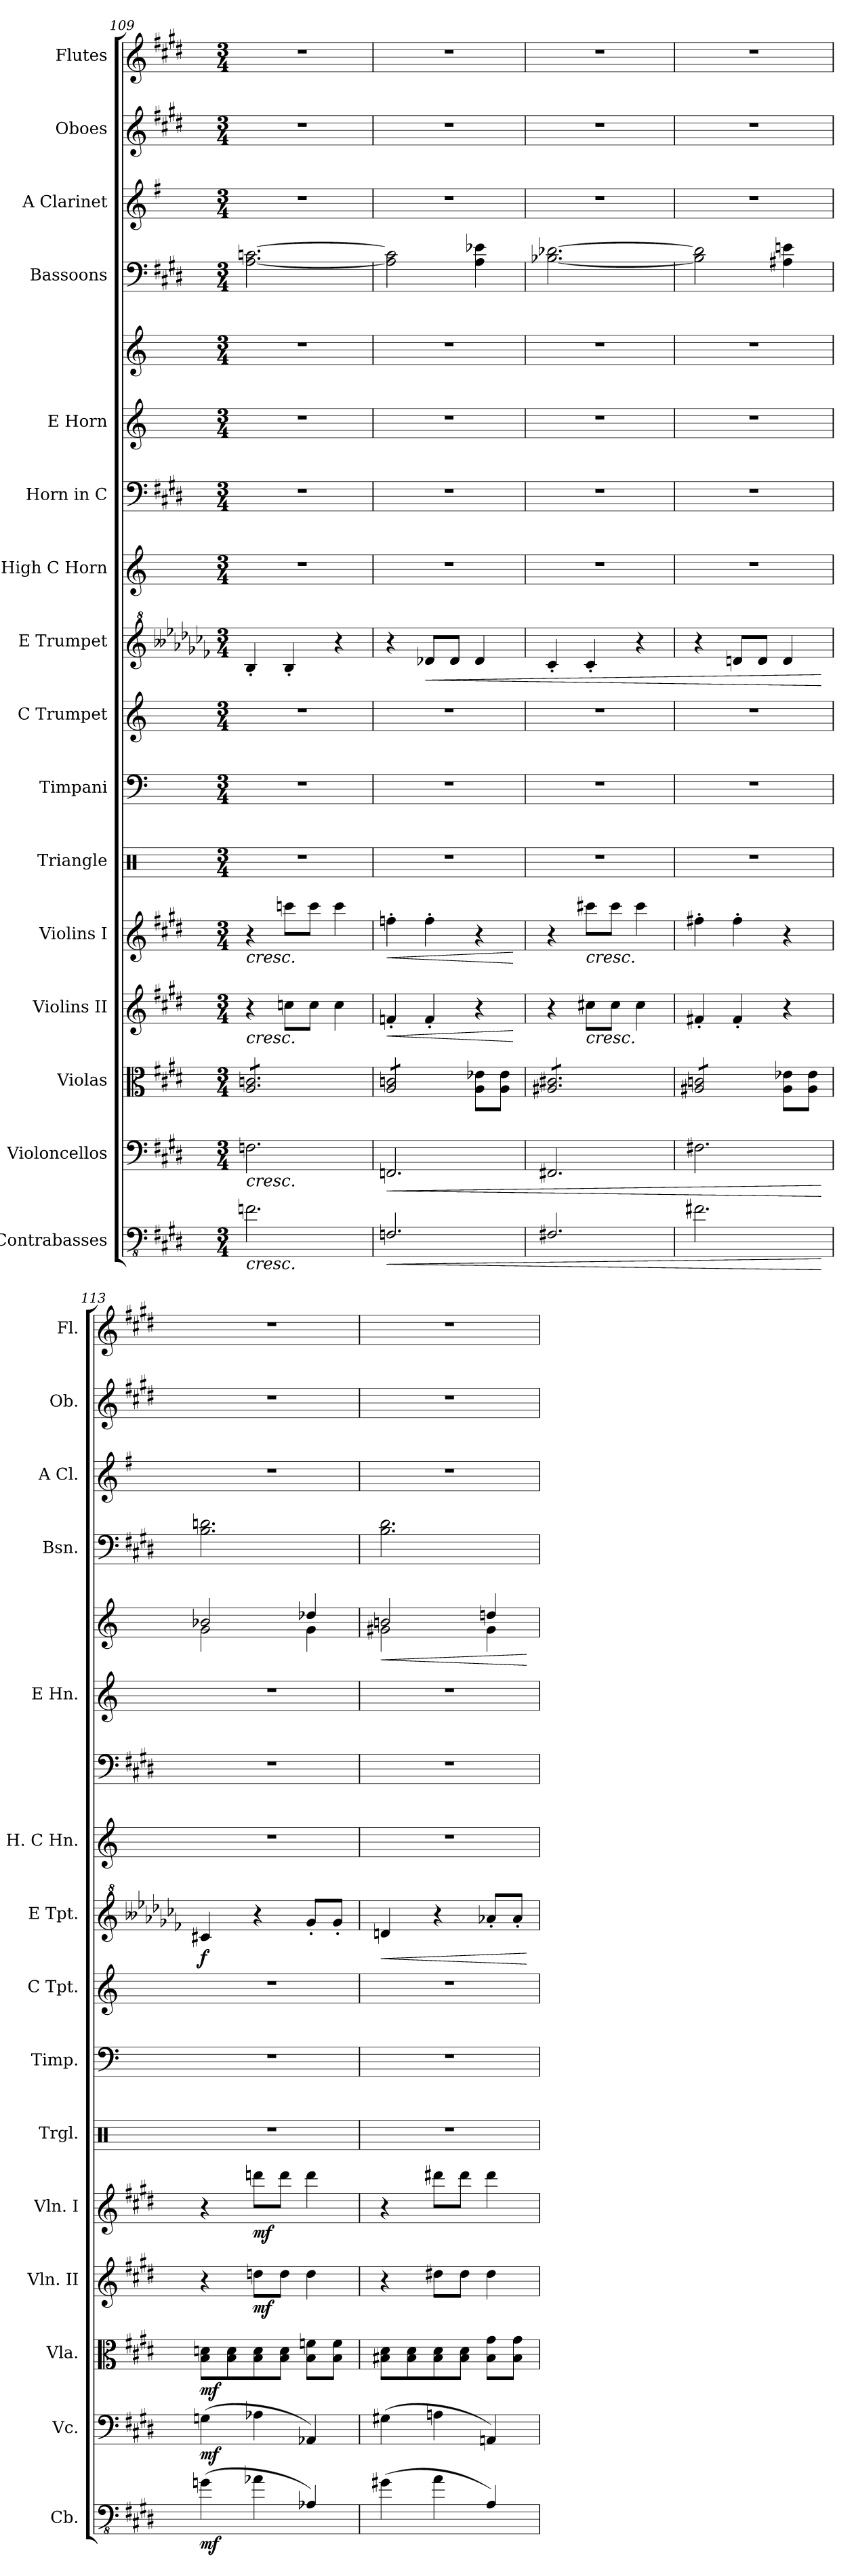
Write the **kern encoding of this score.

**kern	**dynam	**kern	**dynam	**kern	**dynam	**kern	**dynam	**kern	**dynam	**kern	**kern	**kern	**kern	**dynam	**kern	**kern	**kern	**kern	**dynam	**kern	**kern	**kern	**kern
*part16	*part16	*part15	*part15	*part14	*part14	*part13	*part13	*part12	*part12	*part11	*part10	*part9	*part8	*part8	*part7	*part6	*part5	*part5	*part5	*part4	*part3	*part2	*part1
*staff17	*staff17	*staff16	*staff16	*staff15	*staff15	*staff14	*staff14	*staff13	*staff13	*staff12	*staff11	*staff10	*staff9	*staff9	*staff8	*staff7	*staff6	*staff5	*staff5/6	*staff4	*staff3	*staff2	*staff1
*I"Contrabasses	*	*I"Violoncellos	*	*I"Violas	*	*I"Violins II	*	*I"Violins I	*	*I"Triangle	*I"Timpani	*I"C Trumpet	*I"E Trumpet	*	*I"High C Horn	*I"Horn in C	*I"E Horn	*	*	*I"Bassoons	*I"A Clarinet	*I"Oboes	*I"Flutes
*I'Cb.	*	*I'Vc.	*	*I'Vla.	*	*I'Vln. II	*	*I'Vln. I	*	*I'Trgl.	*I'Timp.	*I'C Tpt.	*I'E Tpt.	*	*I'H. C Hn.	*	*I'E Hn.	*	*	*I'Bsn.	*I'A Cl.	*I'Ob.	*I'Fl.
*clefFv4	*	*clefF4	*	*clefC3	*	*clefG2	*	*clefG2	*	*clefX	*clefF4	*clefG2	*clefG^2	*	*clefG2	*clefF4	*clefG2	*clefG2	*	*clefF4	*clefG2	*clefG2	*clefG2
*ITrd7c12	*	*	*	*	*	*	*	*	*	*	*	*	*ITrd-3c-4	*	*ITrd7c12	*ITrd7c12	*ITrd5c8	*ITrd5c8	*	*	*ITrd2c3	*	*
*k[f#c#g#d#]	*	*k[f#c#g#d#]	*	*k[f#c#g#d#]	*	*k[f#c#g#d#]	*	*k[f#c#g#d#]	*	*k[]	*k[]	*k[]	*k[b--e-a-d-g-c-f-]	*	*k[]	*k[f#c#g#d#]	*k[f#c#g#d#]	*k[f#c#g#d#]	*	*k[f#c#g#d#]	*k[f#c#g#d#]	*k[f#c#g#d#]	*k[f#c#g#d#]
*M3/4	*	*M3/4	*	*M3/4	*	*M3/4	*	*M3/4	*	*M3/4	*M3/4	*M3/4	*M3/4	*	*M3/4	*M3/4	*M3/4	*M3/4	*	*M3/4	*M3/4	*M3/4	*M3/4
=109	=109	=109	=109	=109	=109	=109	=109	=109	=109	=109	=109	=109	=109	=109	=109	=109	=109	=109	=109	=109	=109	=109	=109
!	!	!	!	!	!	!	!	!LO:TX:b:i:t=cresc.	!	!	!	!	!	!	!	!	!	!	!	!	!	!	!
!	!	!	!	!	!	!LO:TX:b:i:t=cresc.	!	!	!	!	!	!	!	!	!	!	!	!	!	!	!	!	!
!	!	!LO:TX:b:i:t=cresc.	!	!	!	!	!	!	!	!	!	!	!	!	!	!	!	!	!	!	!	!	!
!LO:TX:b:i:t=cresc.	!	!	!	!	!	!	!	!	!	!	!	!	!	!	!	!	!	!	!	!	!	!	!
*	*	*	*	*tremolo	*	*	*	*	*	*	*	*	*	*	*	*	*	*	*	*	*	*	*
2.FFn\	.	2.Fn\	.	8A/ 8cn/L	.	4r	.	4r	.	2.r	2.r	2.r	4ee-'/	.	2.r	2.r	2.r	2.r	.	[2.A\ [2.cn\	2.r	2.r	2.r
.	.	.	.	8A/ 8cn/	.	.	.	.	.	.	.	.	.	.	.	.	.	.	.	.	.	.	.
.	.	.	.	8A/ 8cn/	.	8ccn\L	.	8cccn\L	.	.	.	.	4ee-'/	.	.	.	.	.	.	.	.	.	.
.	.	.	.	8A/ 8cn/	.	8cc\J	.	8ccc\J	.	.	.	.	.	.	.	.	.	.	.	.	.	.	.
.	.	.	.	8A/ 8cn/	.	4cc\	.	4ccc\	.	.	.	.	4r	.	.	.	.	.	.	.	.	.	.
.	.	.	.	8A/ 8cn/J	.	.	.	.	.	.	.	.	.	.	.	.	.	.	.	.	.	.	.
=110	=110	=110	=110	=110	=110	=110	=110	=110	=110	=110	=110	=110	=110	=110	=110	=110	=110	=110	=110	=110	=110	=110	=110
!	!LO:HP:b	!	!LO:HP:b	!	!	!	!LO:HP:b	!	!LO:HP:b	!	!	!	!	!	!	!	!	!	!	!	!	!	!
2.FFFn/	<	2.FFn/	<	8A/ 8cn/L	.	4fn'/	<	4ffn'\	<	2.r	2.r	2.r	4r	.	2.r	2.r	2.r	2.r	.	2A\] 2c\]	2.r	2.r	2.r
.	.	.	.	8A/ 8cn/	.	.	.	.	.	.	.	.	.	.	.	.	.	.	.	.	.	.	.
!	!	!	!	!	!	!	!	!	!	!	!	!	!	!LO:HP:b	!	!	!	!	!	!	!	!	!
.	.	.	.	8A/ 8cn/	.	4f'/	.	4ff'\	.	.	.	.	8gg--X/L	<	.	.	.	.	.	.	.	.	.
.	.	.	.	8A/ 8cn/J	.	.	.	.	.	.	.	.	8gg--/J	.	.	.	.	.	.	.	.	.	.
*	*	*	*	*Xtremolo	*	*	*	*	*	*	*	*	*	*	*	*	*	*	*	*	*	*	*
.	.	.	.	8A\ 8e-X\L	.	4r	.	4r	.	.	.	.	4gg--/	.	.	.	.	.	.	4A\ 4e-X\	.	.	.
.	.	.	.	8A\ 8e-\J	.	.	.	.	.	.	.	.	.	.	.	.	.	.	.	.	.	.	.
.	.	.	.	.	.	.	[	.	[	.	.	.	.	.	.	.	.	.	.	.	.	.	.
=111	=111	=111	=111	=111	=111	=111	=111	=111	=111	=111	=111	=111	=111	=111	=111	=111	=111	=111	=111	=111	=111	=111	=111
*	*	*	*	*tremolo	*	*	*	*	*	*	*	*	*	*	*	*	*	*	*	*	*	*	*
2.FFF#X/	.	2.FF#X/	.	8A#X/ 8c#X/L	.	4r	.	4r	.	2.r	2.r	2.r	4ff-'/	.	2.r	2.r	2.r	2.r	.	[2.B-X\ [2.d-X\	2.r	2.r	2.r
.	.	.	.	8A#X/ 8c#X/	.	.	.	.	.	.	.	.	.	.	.	.	.	.	.	.	.	.	.
!	!	!	!	!	!	!	!	!LO:TX:b:i:t=cresc.	!	!	!	!	!	!	!	!	!	!	!	!	!	!	!
!	!	!	!	!	!	!LO:TX:b:i:t=cresc.	!	!	!	!	!	!	!	!	!	!	!	!	!	!	!	!	!
.	.	.	.	8A#X/ 8c#X/	.	8cc#X\L	.	8ccc#X\L	.	.	.	.	4ff-'/	.	.	.	.	.	.	.	.	.	.
.	.	.	.	8A#X/ 8c#X/	.	8cc#\J	.	8ccc#\J	.	.	.	.	.	.	.	.	.	.	.	.	.	.	.
.	.	.	.	8A#X/ 8c#X/	.	4cc#\	.	4ccc#\	.	.	.	.	4r	.	.	.	.	.	.	.	.	.	.
.	.	.	.	8A#X/ 8c#X/J	.	.	.	.	.	.	.	.	.	.	.	.	.	.	.	.	.	.	.
=112	=112	=112	=112	=112	=112	=112	=112	=112	=112	=112	=112	=112	=112	=112	=112	=112	=112	=112	=112	=112	=112	=112	=112
2.FF#X\	.	2.F#X\	.	8A#X/ 8cn/L	.	4f#X'/	.	4ff#X'\	.	2.r	2.r	2.r	4r	.	2.r	2.r	2.r	2.r	.	2B-\] 2d-\]	2.r	2.r	2.r
.	.	.	.	8A#X/ 8cn/	.	.	.	.	.	.	.	.	.	.	.	.	.	.	.	.	.	.	.
.	.	.	.	8A#X/ 8cn/	.	4f#'/	.	4ff#'\	.	.	.	.	8gg-X/L	.	.	.	.	.	.	.	.	.	.
.	.	.	.	8A#X/ 8cn/J	.	.	.	.	.	.	.	.	8gg-/J	.	.	.	.	.	.	.	.	.	.
*	*	*	*	*Xtremolo	*	*	*	*	*	*	*	*	*	*	*	*	*	*	*	*	*	*	*
.	.	.	.	8A#\ 8e-X\L	.	4r	.	4r	.	.	.	.	4gg-/	.	.	.	.	.	.	4A#X\ 4en\	.	.	.
.	.	.	.	8A#\ 8e-\J	.	.	.	.	.	.	.	.	.	.	.	.	.	.	.	.	.	.	.
.	[	.	[	.	.	.	.	.	.	.	.	.	.	[	.	.	.	.	.	.	.	.	.
!!LO:PB:g=z
=113	=113	=113	=113	=113	=113	=113	=113	=113	=113	=113	=113	=113	=113	=113	=113	=113	=113	=113	=113	=113	=113	=113	=113
*	*	*	*	*	*	*	*	*	*	*	*	*	*	*	*	*	*	*^	*	*	*	*	*
!	!LO:DY:b	!	!LO:DY:b	!	!LO:DY:b	!	!	!	!	!	!	!	!	!LO:DY:b	!	!	!	!	!	!LO:DY:b	!	!	!	!
!	!	!	!	!	!	!	!	!	!	!	!	!	!	!	!	!	!	!	!	!LO:DY:n=1:b	!	!	!	!
(>4GGn\	mf	(>4Gn\	mf	8B\ 8dn\L	mf	4r	.	4r	.	2.r	2.r	2.r	4ffn/	f	2.r	2.r	2.r	2dn/	2B\	mf mf	2.B\ 2.dn\	2.r	2.r	2.r
.	.	.	.	8B\ 8d\	.	.	.	.	.	.	.	.	.	.	.	.	.	.	.	.	.	.	.	.
!	!	!	!	!	!	!	!LO:DY:b	!	!LO:DY:b	!	!	!	!	!	!	!	!	!	!	!	!	!	!	!
4AA-X\	.	4A-X\	.	8B\ 8d\	.	8ddn\L	mf	8dddn\L	mf	.	.	.	4r	.	.	.	.	.	.	.	.	.	.	.
.	.	.	.	8B\ 8d\J	.	8dd\J	.	8ddd\J	.	.	.	.	.	.	.	.	.	.	.	.	.	.	.	.
4AAA-X/)	.	4AA-X/)	.	8B\ 8fn\L	.	4dd\	.	4ddd\	.	.	.	.	8ccc-'/L	.	.	.	.	4fn/	4B\	.	.	.	.	.
.	.	.	.	8B\ 8f\J	.	.	.	.	.	.	.	.	8ccc-'/J	.	.	.	.	.	.	.	.	.	.	.
=114	=114	=114	=114	=114	=114	=114	=114	=114	=114	=114	=114	=114	=114	=114	=114	=114	=114	=114	=114	=114	=114	=114	=114	=114
!	!	!	!	!	!	!	!	!	!	!	!	!	!	!LO:HP:b	!	!	!	!	!	!LO:HP:b	!	!	!	!
(>4GG#X\	.	(>4G#X\	.	8B#X\ 8d#\L	.	4r	.	4r	.	2.r	2.r	2.r	4gg-X/	<	2.r	2.r	2.r	2d#X/	2B#X\	<	2.B\ 2.d#\	2.r	2.r	2.r
.	.	.	.	8B#\ 8d#\	.	.	.	.	.	.	.	.	.	.	.	.	.	.	.	.	.	.	.	.
4AA\	.	4An\	.	8B#\ 8d#\	.	8dd#X\L	.	8ddd#X\L	.	.	.	.	4r	.	.	.	.	.	.	.	.	.	.	.
.	.	.	.	8B#\ 8d#\J	.	8dd#\J	.	8ddd#\J	.	.	.	.	.	.	.	.	.	.	.	.	.	.	.	.
4AAA/)	.	4AAn/)	.	8B#\ 8g#\L	.	4dd#\	.	4ddd#\	.	.	.	.	8ddd--X'/L	.	.	.	.	4f#X/	4B#\	.	.	.	.	.
.	.	.	.	8B#\ 8g#\J	.	.	.	.	.	.	.	.	8ddd--'/J	.	.	.	.	.	.	.	.	.	.	.
*	*	*	*	*	*	*	*	*	*	*	*	*	*	*	*	*	*	*v	*v	*	*	*	*	*
.	.	.	.	.	.	.	.	.	.	.	.	.	.	[	.	.	.	.	[	.	.	.	.
=	=	=	=	=	=	=	=	=	=	=	=	=	=	=	=	=	=	=	=	=	=	=	=
*-	*-	*-	*-	*-	*-	*-	*-	*-	*-	*-	*-	*-	*-	*-	*-	*-	*-	*-	*-	*-	*-	*-	*-
